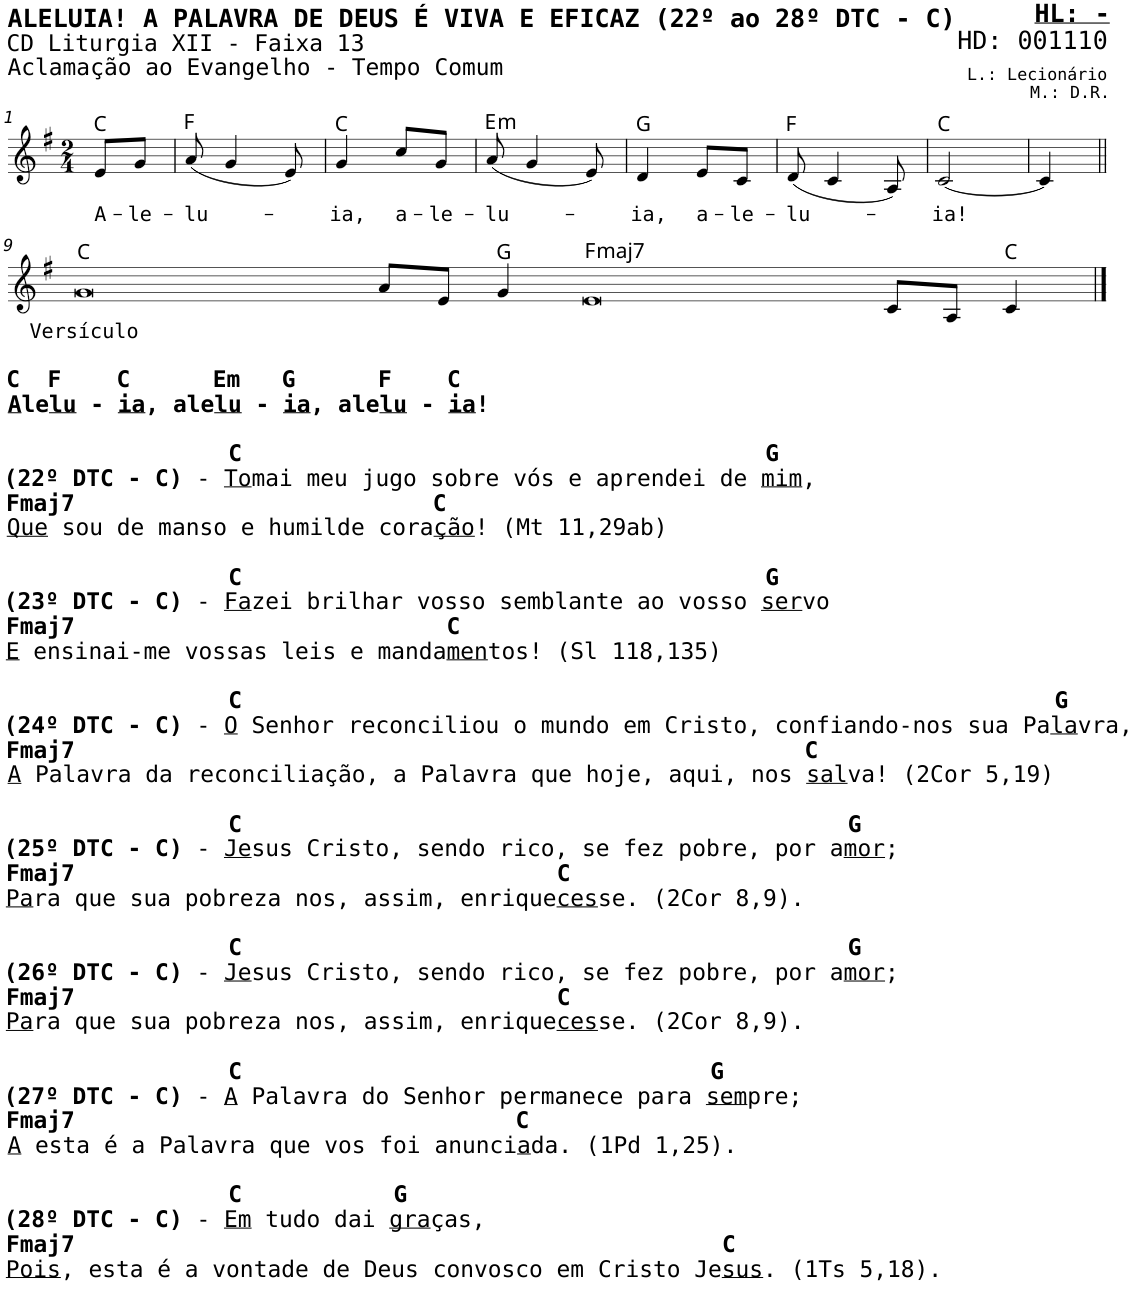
**kern	**text	**harte
*part1	*part1	*part1
*staff1	*staff1	*
*I"Voz	*	*
*I'V	*	*
*stria5	*	*
*clefG2	*	*
*k[f#]	*	*
*M2/4	*	*
=1	=1	=1
!	!LO:LY:b	!
8e/L	A-	C:maj
!	!LO:LY:b	!
8g/J	-le-	.
=2	=2	=2
!	!LO:LY:b	!
(8a/	-lu-	F:maj
4g/	.	.
8e/)	.	.
=3	=3	=3
!	!LO:LY:b	!
4g/	-ia,	C:maj
!	!LO:LY:b	!
8cc/L	a-	.
!	!LO:LY:b	!
8g/J	-le-	.
=4	=4	=4
!	!LO:LY:b	!LO:H:kt=m
(8a/	-lu-	E:min
4g/	.	.
8e/)	.	.
=5	=5	=5
!	!LO:LY:b	!
4d/	-ia,	G:maj
!	!LO:LY:b	!
8e/L	a-	.
!	!LO:LY:b	!
8c/J	-le-	.
=6	=6	=6
!	!LO:LY:b	!
(8d/	-lu-	F:maj
4c/	.	.
8A/)	.	.
=7	=7	=7
!	!LO:LY:b	!
[2c/	-ia!	C:maj
=8	=8	=8
4c/]	.	.
!!LO:LB:g=z
=9||	=9||	=9||
!LO:TX:b:B:t=C  F    C      Em   G      F    C	!	!
!LO:TX:b:t=A	!	!
!LO:TX:b:t=le	!	!
!LO:TX:b:t=lu	!	!
!LO:TX:b:t=-	!	!
!LO:TX:b:t=ia	!	!
!LO:TX:b:t=, ale	!	!
!LO:TX:b:t=lu	!	!
!LO:TX:b:t=-	!	!
!LO:TX:b:t=ia	!	!
!LO:TX:b:t=, ale	!	!
!LO:TX:b:t=lu	!	!
!LO:TX:b:t=-	!	!
!LO:TX:b:t=ia	!	!
!LO:TX:b:t=!	!	!
!LO:TX:b:t=C                                      G	!	!
!LO:TX:b:t=(22º DTC - C)	!	!
!LO:TX:b:t=-	!	!
!LO:TX:b:t=To	!	!
!LO:TX:b:t=mai meu jugo sobre vós e aprendei de	!	!
!LO:TX:b:t=mim	!	!
!LO:TX:b:t=,	!	!
!LO:TX:b:B:t=Fmaj7                          C	!	!
!LO:TX:b:t=Que	!	!
!LO:TX:b:t=sou de manso e humilde cora	!	!
!LO:TX:b:t=ção	!	!
!LO:TX:b:t=! (Mt 11,29ab)	!	!
!LO:TX:b:B:t=C                                      G	!	!
!LO:TX:b:t=(23º DTC - C)	!	!
!LO:TX:b:t=-	!	!
!LO:TX:b:t=Fa	!	!
!LO:TX:b:t=zei brilhar vosso semblante ao vosso	!	!
!LO:TX:b:t=ser	!	!
!LO:TX:b:t=vo	!	!
!LO:TX:b:B:t=Fmaj7                           C	!	!
!LO:TX:b:t=E	!	!
!LO:TX:b:t=ensinai-me vossas leis e manda	!	!
!LO:TX:b:t=men	!	!
!LO:TX:b:t=tos! (Sl 118,135)	!	!
!LO:TX:b:B:t=C                                                           G	!	!
!LO:TX:b:t=(24º DTC - C)	!	!
!LO:TX:b:t=-	!	!
!LO:TX:b:t=O	!	!
!LO:TX:b:t=Senhor reconciliou o mundo em Cristo, confiando-nos sua Pa	!	!
!LO:TX:b:t=la	!	!
!LO:TX:b:t=vra,	!	!
!LO:TX:b:B:t=Fmaj7                                                     C	!	!
!LO:TX:b:t=A	!	!
!LO:TX:b:t=Palavra da reconciliação, a Palavra que hoje, aqui, nos	!	!
!LO:TX:b:t=sal	!	!
!LO:TX:b:t=va! (2Cor 5,19)	!	!
!LO:TX:b:B:t=C                                            G	!	!
!LO:TX:b:t=(25º DTC - C)	!	!
!LO:TX:b:t=-	!	!
!LO:TX:b:t=Je	!	!
!LO:TX:b:t=sus Cristo, sendo rico, se fez pobre, por a	!	!
!LO:TX:b:t=mor	!	!
!LO:TX:b:t=;	!	!
!LO:TX:b:B:t=Fmaj7                                   C	!	!
!LO:TX:b:t=Pa	!	!
!LO:TX:b:t=ra que sua pobreza nos, assim, enrique	!	!
!LO:TX:b:t=ces	!	!
!LO:TX:b:t=se. (2Cor 8,9).	!	!
!LO:TX:b:B:t=C                                            G	!	!
!LO:TX:b:t=(26º DTC - C)	!	!
!LO:TX:b:t=-	!	!
!LO:TX:b:t=Je	!	!
!LO:TX:b:t=sus Cristo, sendo rico, se fez pobre, por a	!	!
!LO:TX:b:t=mor	!	!
!LO:TX:b:t=;	!	!
!LO:TX:b:B:t=Fmaj7                                   C	!	!
!LO:TX:b:t=Pa	!	!
!LO:TX:b:t=ra que sua pobreza nos, assim, enrique	!	!
!LO:TX:b:t=ces	!	!
!LO:TX:b:t=se. (2Cor 8,9).	!	!
!LO:TX:b:B:t=C                                  G	!	!
!LO:TX:b:t=(27º DTC - C)	!	!
!LO:TX:b:t=-	!	!
!LO:TX:b:t=A	!	!
!LO:TX:b:t=Palavra do Senhor permanece para	!	!
!LO:TX:b:t=sem	!	!
!LO:TX:b:t=pre;	!	!
!LO:TX:b:B:t=Fmaj7                                C	!	!
!LO:TX:b:t=A	!	!
!LO:TX:b:t=esta é a Palavra que vos foi anunci	!	!
!LO:TX:b:t=a	!	!
!LO:TX:b:t=da. (1Pd 1,25).	!	!
!LO:TX:b:B:t=C           G	!	!
!LO:TX:b:t=(28º DTC - C)	!	!
!LO:TX:b:t=-	!	!
!LO:TX:b:t=Em	!	!
!LO:TX:b:t=tudo dai	!	!
!LO:TX:b:t=gra	!	!
!LO:TX:b:t=ças,	!	!
!LO:TX:b:B:t=Fmaj7                                               C	!	!
!LO:TX:b:t=Pois	!	!
!LO:TX:b:t=, esta é a vontade de Deus convosco em Cristo Je	!	!
!LO:TX:b:t=sus	!	!
!LO:TX:b:t=. (1Ts 5,18).	!	!
!	!LO:LY:b	!
[2g	Versículo	C:maj
1.ryy	.	.
8a/L	.	.
8e/J	.	.
4g/	.	G:maj
!	!	!LO:H:kt=maj7
0e	.	F:maj7
8c/L	.	.
8A/J	.	.
4c/	.	C:maj
==10	==10	==10
2g_	.	.
=11	=11	=11
2g_	.	.
=12	=12	=12
2g]	.	.
=	=	=
*-	*-	*-
